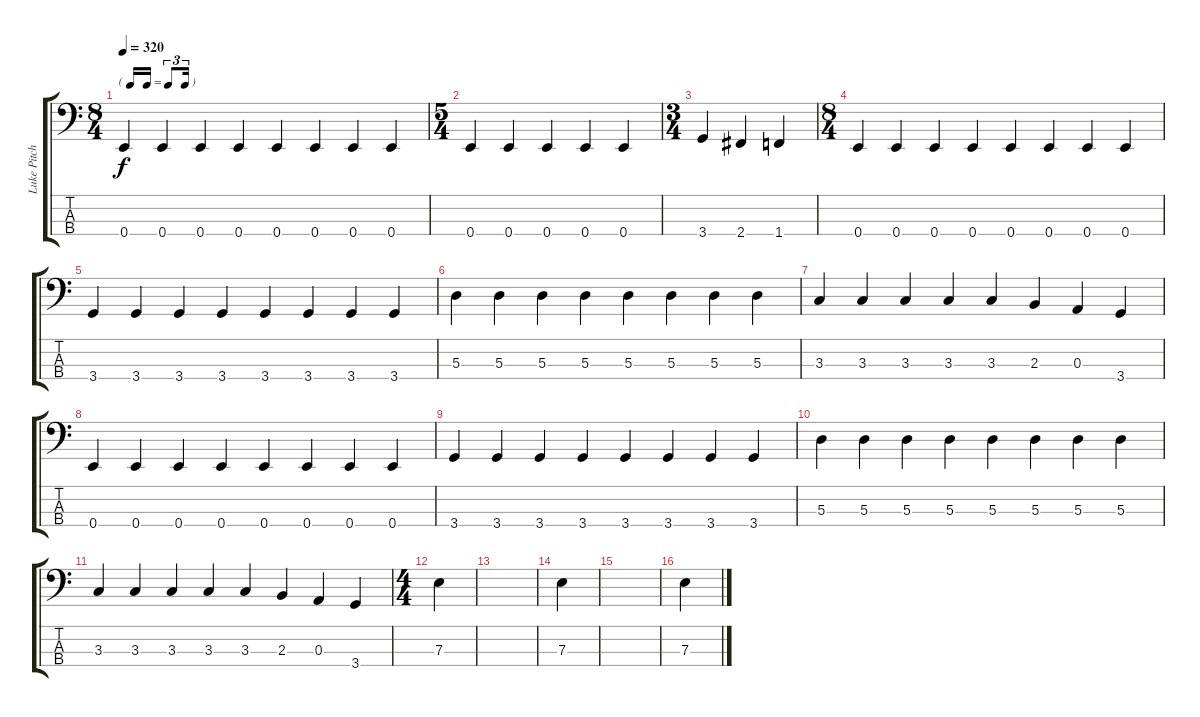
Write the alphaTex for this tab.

\track ("Luke Pitchy (bass)" "Luke Pitch") {instrument electricbassfinger}
\staff {score tabs}
\tuning (G2 D2 A1 E1) {hide}
\ts (8 4)
\tf triplet16th
\tempo 320
\clef f4
\ks c
0.4.4{dy f} 0.4.4 0.4.4 0.4.4 0.4.4 0.4.4 0.4.4 0.4.4 |
\ts (5 4)
0.4.4 0.4.4 0.4.4 0.4.4 0.4.4 |
\ts (3 4)
3.4.4 2.4.4 1.4.4 |
\ts (8 4)
0.4.4 0.4.4 0.4.4 0.4.4 0.4.4 0.4.4 0.4.4 0.4.4 |
3.4.4 3.4.4 3.4.4 3.4.4 3.4.4 3.4.4 3.4.4 3.4.4 |
5.3.4 5.3.4 5.3.4 5.3.4 5.3.4 5.3.4 5.3.4 5.3.4 |
3.3.4 3.3.4 3.3.4 3.3.4 3.3.4 2.3.4 0.3.4 3.4.4 |
0.4.4 0.4.4 0.4.4 0.4.4 0.4.4 0.4.4 0.4.4 0.4.4 |
3.4.4 3.4.4 3.4.4 3.4.4 3.4.4 3.4.4 3.4.4 3.4.4 |
5.3.4 5.3.4 5.3.4 5.3.4 5.3.4 5.3.4 5.3.4 5.3.4 |
3.3.4 3.3.4 3.3.4 3.3.4 3.3.4 2.3.4 0.3.4 3.4.4 |
\ts (4 4)
7.3.4 |
|
7.3.4 |
|
7.3.4
